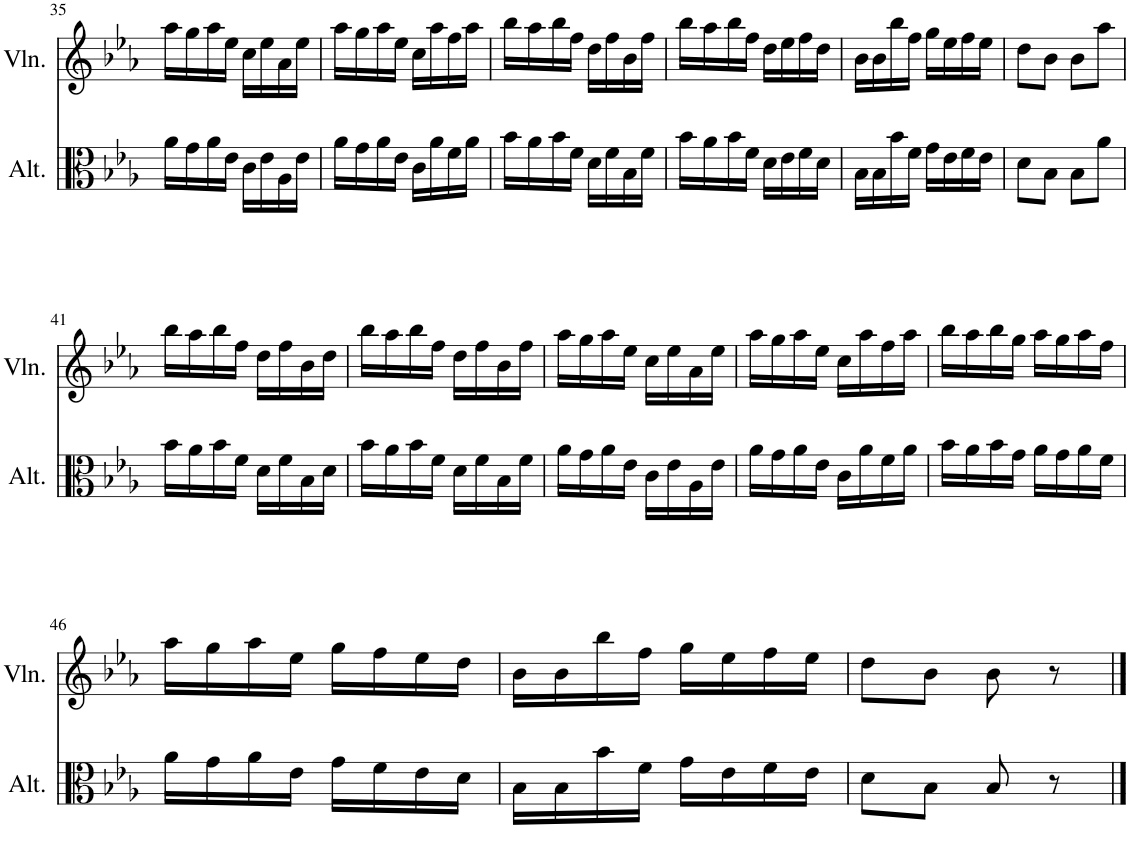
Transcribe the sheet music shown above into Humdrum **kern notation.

**kern	**kern
*part2	*part1
*staff2	*staff1
*I"Alto	*I"Violon
*I'Alt.	*I'Vln.
!!LO:PB:g=z
*clefC3	*clefG2
*k[b-e-a-]	*k[b-e-a-]
*M2/4	*M2/4
=35	=35
16a-\LL	16aa-\LL
16g\	16gg\
16a-\	16aa-\
16e-\JJ	16ee-\JJ
16c\LL	16cc\LL
16e-\	16ee-\
16A-\	16a-\
16e-\JJ	16ee-\JJ
=36	=36
16a-\LL	16aa-\LL
16g\	16gg\
16a-\	16aa-\
16e-\JJ	16ee-\JJ
16c\LL	16cc\LL
16a-\	16aa-\
16f\	16ff\
16a-\JJ	16aa-\JJ
=37	=37
16b-\LL	16bb-\LL
16a-\	16aa-\
16b-\	16bb-\
16f\JJ	16ff\JJ
16d\LL	16dd\LL
16f\	16ff\
16B-\	16b-\
16f\JJ	16ff\JJ
=38	=38
16b-\LL	16bb-\LL
16a-\	16aa-\
16b-\	16bb-\
16f\JJ	16ff\JJ
16d\LL	16dd\LL
16e-\	16ee-\
16f\	16ff\
16d\JJ	16dd\JJ
=39	=39
16B-\LL	16b-\LL
16B-\	16b-\
16b-\	16bb-\
16f\JJ	16ff\JJ
16g\LL	16gg\LL
16e-\	16ee-\
16f\	16ff\
16e-\JJ	16ee-\JJ
=40	=40
8d\L	8dd\L
8B-\J	8b-\J
8B-\L	8b-\L
8a-\J	8aa-\J
!!LO:LB:g=z
=41	=41
16b-\LL	16bb-\LL
16a-\	16aa-\
16b-\	16bb-\
16f\JJ	16ff\JJ
16d\LL	16dd\LL
16f\	16ff\
16B-\	16b-\
16d\JJ	16dd\JJ
=42	=42
16b-\LL	16bb-\LL
16a-\	16aa-\
16b-\	16bb-\
16f\JJ	16ff\JJ
16d\LL	16dd\LL
16f\	16ff\
16B-\	16b-\
16f\JJ	16ff\JJ
=43	=43
16a-\LL	16aa-\LL
16g\	16gg\
16a-\	16aa-\
16e-\JJ	16ee-\JJ
16c\LL	16cc\LL
16e-\	16ee-\
16A-\	16a-\
16e-\JJ	16ee-\JJ
=44	=44
16a-\LL	16aa-\LL
16g\	16gg\
16a-\	16aa-\
16e-\JJ	16ee-\JJ
16c\LL	16cc\LL
16a-\	16aa-\
16f\	16ff\
16a-\JJ	16aa-\JJ
=45	=45
16b-\LL	16bb-\LL
16a-\	16aa-\
16b-\	16bb-\
16g\JJ	16gg\JJ
16a-\LL	16aa-\LL
16g\	16gg\
16a-\	16aa-\
16f\JJ	16ff\JJ
!!LO:LB:g=z
=46	=46
16a-\LL	16aa-\LL
16g\	16gg\
16a-\	16aa-\
16e-\JJ	16ee-\JJ
16g\LL	16gg\LL
16f\	16ff\
16e-\	16ee-\
16d\JJ	16dd\JJ
=47	=47
16B-\LL	16b-\LL
16B-\	16b-\
16b-\	16bb-\
16f\JJ	16ff\JJ
16g\LL	16gg\LL
16e-\	16ee-\
16f\	16ff\
16e-\JJ	16ee-\JJ
=48	=48
8d\L	8dd\L
8B-\J	8b-\J
8B-/	8b-\
8r	8r
==	==
*-	*-
